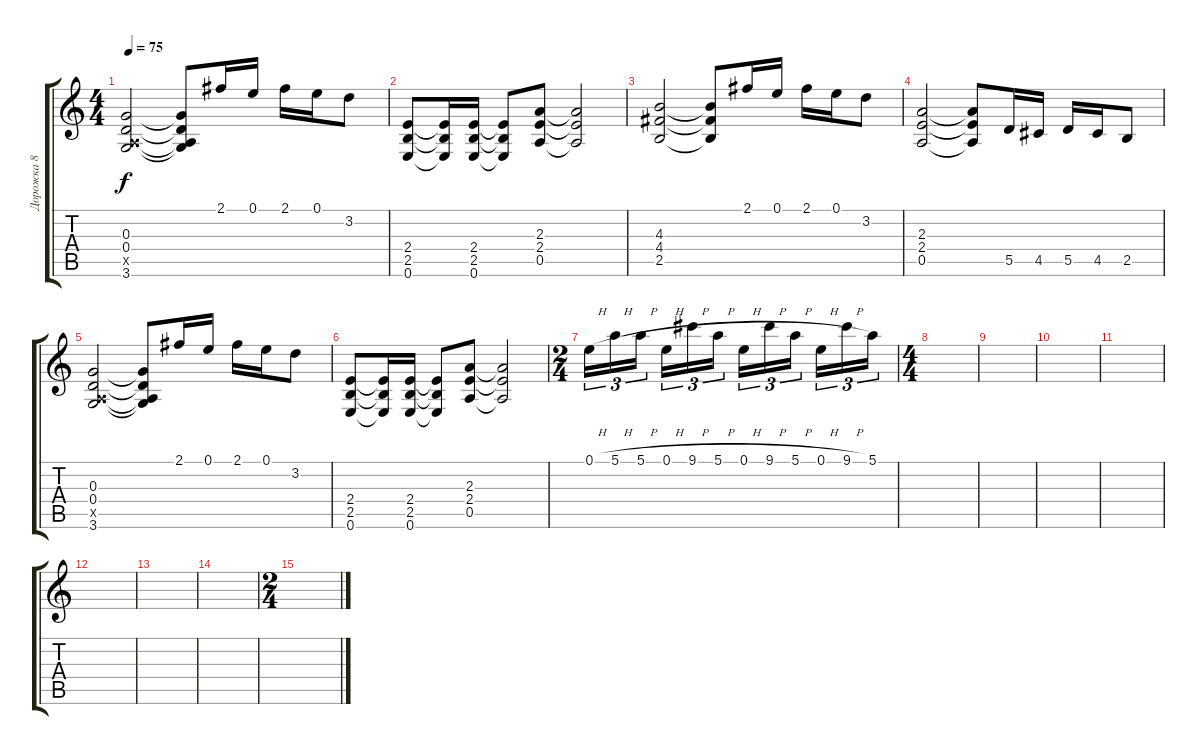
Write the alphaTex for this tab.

\track ("Дорожка 8" "Дорожка 8") {instrument distortionguitar}
\staff {score tabs}
\tuning (E4 B3 G3 D3 A2 E2) {hide}
\ts (4 4)
\tempo 75
\clef g2
\ks c
(0.3 0.4 0.5{x} 3.6).2{dy f} (0.3{t} 0.4{t} 0.5{t} 3.6{t}).8 2.1.16 0.1.16 2.1.16 0.1.16 3.2.8 |
(2.4 2.5 0.6).8 (2.4{t} 2.5{t} 0.6{t}).16 (2.4 2.5 0.6).16 (2.4{t} 2.5{t} 0.6{t}).8 (2.3 2.4 0.5).8 (2.3{t} 2.4{t} 0.5{t}).2 |
(4.3 4.4 2.5).2 (4.3{t} 4.4{t} 2.5{t}).8 2.1.16 0.1.16 2.1.16 0.1.16 3.2.8 |
(2.3 2.4 0.5).2 (2.3{t} 2.4{t} 0.5{t}).8 5.5.16 4.5.16 5.5.16 4.5.16 2.5.8 |
(0.3 0.4 0.5{x} 3.6).2 (0.3{t} 0.4{t} 0.5{t} 3.6{t}).8 2.1.16 0.1.16 2.1.16 0.1.16 3.2.8 |
(2.4 2.5 0.6).8 (2.4{t} 2.5{t} 0.6{t}).16 (2.4 2.5 0.6).16 (2.4{t} 2.5{t} 0.6{t}).8 (2.3 2.4 0.5).8 (2.3{t} 2.4{t} 0.5{t}).2 |
\ts (2 4)
0.1{h}.16{tu (3 2)} 5.1{h}.16{tu (3 2)} 5.1{h}.16{tu (3 2)} 0.1{h}.16{tu (3 2)} 9.1{h}.16{tu (3 2)} 5.1{h}.16{tu (3 2)} 0.1{h}.16{tu (3 2)} 9.1{h}.16{tu (3 2)} 5.1{h}.16{tu (3 2)} 0.1{h}.16{tu (3 2)} 9.1{h}.16{tu (3 2)} 5.1.16{tu (3 2)} |
\ts (4 4)
|
|
|
|
|
|
|
\ts (2 4)
